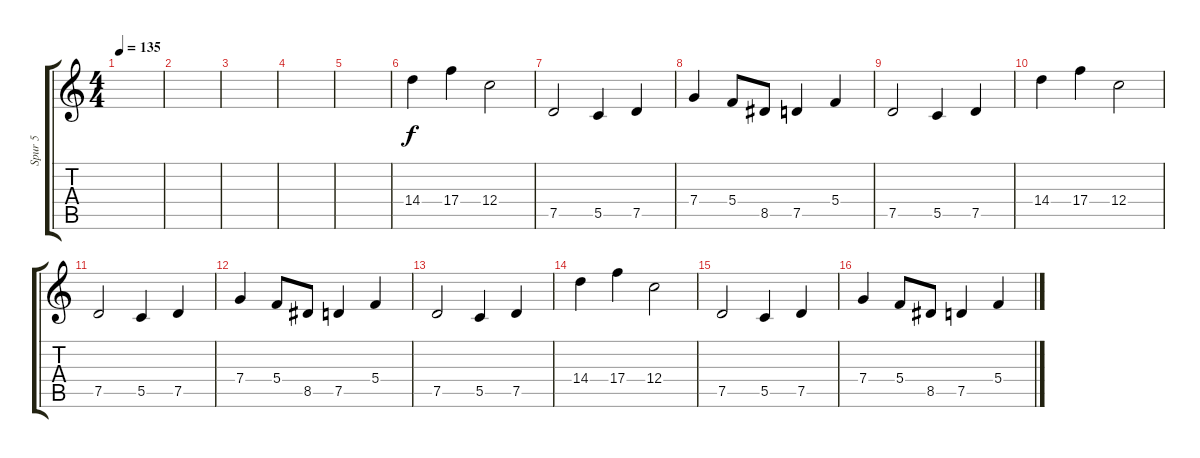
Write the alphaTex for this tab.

\track ("Spur 5" "Spur 5") {instrument acousticguitarsteel}
\staff {score tabs}
\tuning (D4 A3 F3 C3 G2 D2) {hide}
\ts (4 4)
\tempo 135
\clef g2
\ks c
|
|
|
|
|
14.4.4{dy f} 17.4.4 12.4.2 |
7.5.2 5.5.4 7.5.4 |
7.4.4 5.4.8 8.5.8 7.5.4 5.4.4 |
7.5.2 5.5.4 7.5.4 |
14.4.4 17.4.4 12.4.2 |
7.5.2 5.5.4 7.5.4 |
7.4.4 5.4.8 8.5.8 7.5.4 5.4.4 |
7.5.2 5.5.4 7.5.4 |
14.4.4 17.4.4 12.4.2 |
7.5.2 5.5.4 7.5.4 |
7.4.4 5.4.8 8.5.8 7.5.4 5.4.4
